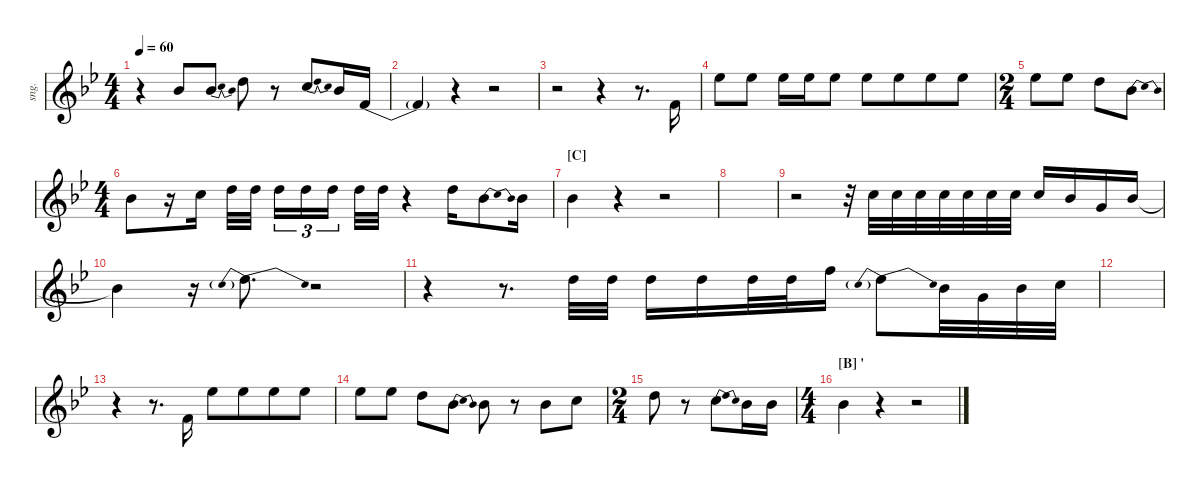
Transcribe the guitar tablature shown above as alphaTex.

\defaultSystemsLayout 4
\hideDynamics
\bracketExtendMode nobrackets
\otherSystemsTrackNameOrientation horizontal
\track ("Singer" "sng.") {mute instrument synthbrass1}
\staff {score}
\tuning (E4 B3 G3 D3 A2 E2)
\ts (4 4)
\tempo 60
\clef g2
\ks bb
r.4{dy mf beam Down} 6.1{acc b}.8{beam Up} 6.1{be (bendrelease 0 0 0.6 4 20.4 4 30 0) acc b}.8{beam Up} 10.1{acc forcenatural}.8{beam Down} r.8{beam Down} 8.1{be (bendrelease 0 0 0.6 4 20.4 4 30 0) acc forcenatural}.8{beam Up} 6.1{acc b}.16{beam Up} 1.1{be (bendrelease 0 0 0.6 4 6.6 4 12.6 0) acc forcenatural}.16{beam Up} |
1.1{t acc forcenatural}.4{beam Up} r.4{beam Up} r.2{beam Up} |
r.2{beam Down} r.4{beam Down} r.8{d beam Down} 1.1{acc forcenatural}.16{beam Up} |
11.1{acc b}.8{beam Down} 11.1{acc b}.8{beam Down} 11.1{acc b}.16{beam Down} 11.1{acc b}.16{beam Down} 11.1{acc b}.8{beam Down} 11.1{acc b}.8{beam Down} 11.1{acc b}.8{beam Down beam merge} 11.1{acc b}.8{beam Down} 11.1{acc b}.8{beam Down} |
\ts (2 4)
11.1{acc b}.8{beam Down} 11.1{acc b}.8{beam Down} 10.1{acc forcenatural}.8{beam Down} 6.1{be (bendrelease 0 0 0.6 4 20.4 4 30 0) acc b}.8{beam Down} |
\ts (4 4)
6.1{acc b}.8{beam Down} r.16{beam Down} 8.1{acc forcenatural}.16{beam Down} 10.1{acc forcenatural}.32{beam Down} 10.1{acc forcenatural}.32{beam Down} 10.1{acc forcenatural}.16{tu (3 2) beam Down} 10.1{acc forcenatural}.16{tu (3 2) beam Down} 10.1{acc forcenatural}.16{tu (3 2) beam Down} 10.1{acc forcenatural}.32{beam Down} 10.1{acc forcenatural}.32{beam Down} r.4{beam Down} 10.1{acc forcenatural}.16{beam Down} 6.1{be (bendrelease 0 0 0.6 4 20.4 4 30 0) acc b}.8{beam Down} 6.1{acc b}.16{beam Down} |
\section ("C" "")
6.1{acc b}.4{beam Down} r.4{beam Down} r.2{beam Down} |
|
r.2{beam Down} r.32{beam Down} 8.1{acc forcenatural}.32{beam Down} 8.1{acc forcenatural}.32{beam Down} 8.1{acc forcenatural}.32{beam Down} 8.1{acc forcenatural}.32{beam Down} 8.1{acc forcenatural}.32{beam Down} 8.1{acc forcenatural}.32{beam Down} 8.1{acc forcenatural}.32{beam Down} 8.1{acc forcenatural}.16{beam Up} 6.1{acc b}.16{beam Up} 3.1{acc forcenatural}.16{beam Up} 6.1{acc b}.16{beam Up} |
6.1{t acc b}.4{beam Down} r.16{beam Down} 8.1{be (prebendrelease 0 4 15 0)}.8{d beam Down} r.2{beam Down} |
r.4{beam Down} r.8{d beam Down} 10.1{acc forcenatural}.32{beam Down} 10.1{acc forcenatural}.32{beam Down} 10.1{acc forcenatural}.16{beam Down} 10.1{acc forcenatural}.16{beam Down} 10.1{acc forcenatural}.32{beam Down} 10.1{acc forcenatural}.32{beam Down} 13.1{acc forcenatural}.16{beam Down} 8.1{be (prebendrelease 0 4 15 0)}.8{beam Down} 6.1{acc b}.32{beam Down} 3.1{acc forcenatural}.32{beam Down} 6.1{acc b}.32{beam Down} 8.1{acc forcenatural}.32{beam Down} |
|
r.4{beam Down} r.8{d beam Down} 1.1{acc forcenatural}.16{beam Up} 11.1{acc b}.8{beam Down} 11.1{acc b}.8{beam Down beam merge} 11.1{acc b}.8{beam Down} 11.1{acc b}.8{beam Down} |
11.1{acc b}.8{beam Down} 11.1{acc b}.8{beam Down} 10.1{acc forcenatural}.8{beam Down} 6.1{be (bendrelease 0 0 0.6 4 20.4 4 30 0) acc b}.8{beam Down} 6.1{acc b}.8{beam Down} r.8{beam Down} 6.1{acc b}.8{beam Down} 8.1{acc forcenatural}.8{beam Down} |
\ts (2 4)
10.1{acc forcenatural}.8{beam Down} r.8{beam Down} 8.1{be (bendrelease 0 0 0.6 4 20.4 4 30 0) acc forcenatural}.8{beam Down} 6.1{acc b}.16{beam Down} 6.1{acc b}.16{beam Down} |
\ts (4 4)
\section ("B" "'")
6.1{acc b}.4{beam Down} r.4{beam Down} r.2{beam Down}
